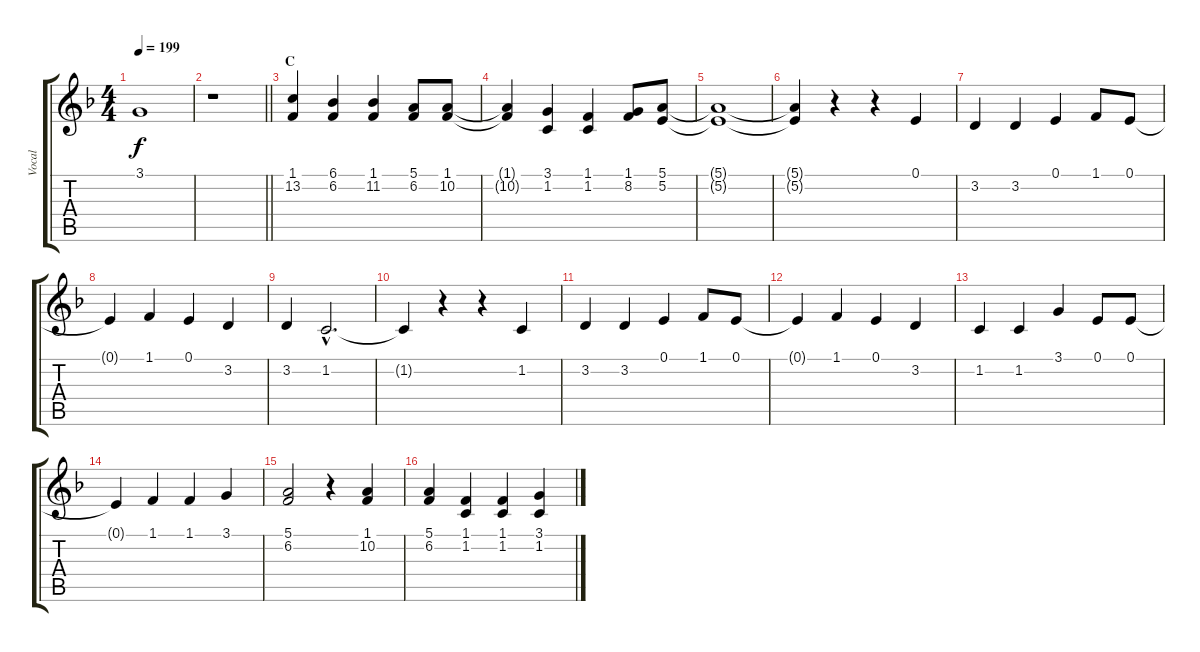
\track ("Vocal" "Vocal") {instrument stringensemble1}
\staff {score tabs}
\tuning (E4 B3 G3 D3 A2 E2) {hide}
\ts (4 4)
\tempo 199
\clef g2
\ks f
3.1{t}.1{dy f} |
\barLineRight lightlight
r.1 |
\section ("" "C")
(1.1 13.2).4 (6.1 6.2).4 (1.1 11.2).4 (5.1 6.2).8 (1.1 10.2).8 |
(1.1{t} 10.2{t}).4 (3.1 1.2).4 (1.1 1.2).4 (1.1 8.2).8 (5.1 5.2).8 |
(5.1{t} 5.2{t}).1 |
(5.1{t} 5.2{t}).4 r.4 r.4 0.1.4 |
3.2.4 3.2.4 0.1.4 1.1.8 0.1.8 |
0.1{t}.4 1.1.4 0.1.4 3.2.4 |
3.2.4 1.2{hac}.2{d} |
1.2{t}.4 r.4 r.4 1.2.4 |
3.2.4 3.2.4 0.1.4 1.1.8 0.1.8 |
0.1{t}.4 1.1.4 0.1.4 3.2.4 |
1.2.4 1.2.4 3.1.4 0.1.8 0.1.8 |
0.1{t}.4 1.1.4 1.1.4 3.1.4 |
(5.1 6.2).2 r.4 (1.1 10.2).4 |
(5.1 6.2).4 (1.1 1.2).4 (1.1 1.2).4 (3.1 1.2).4
